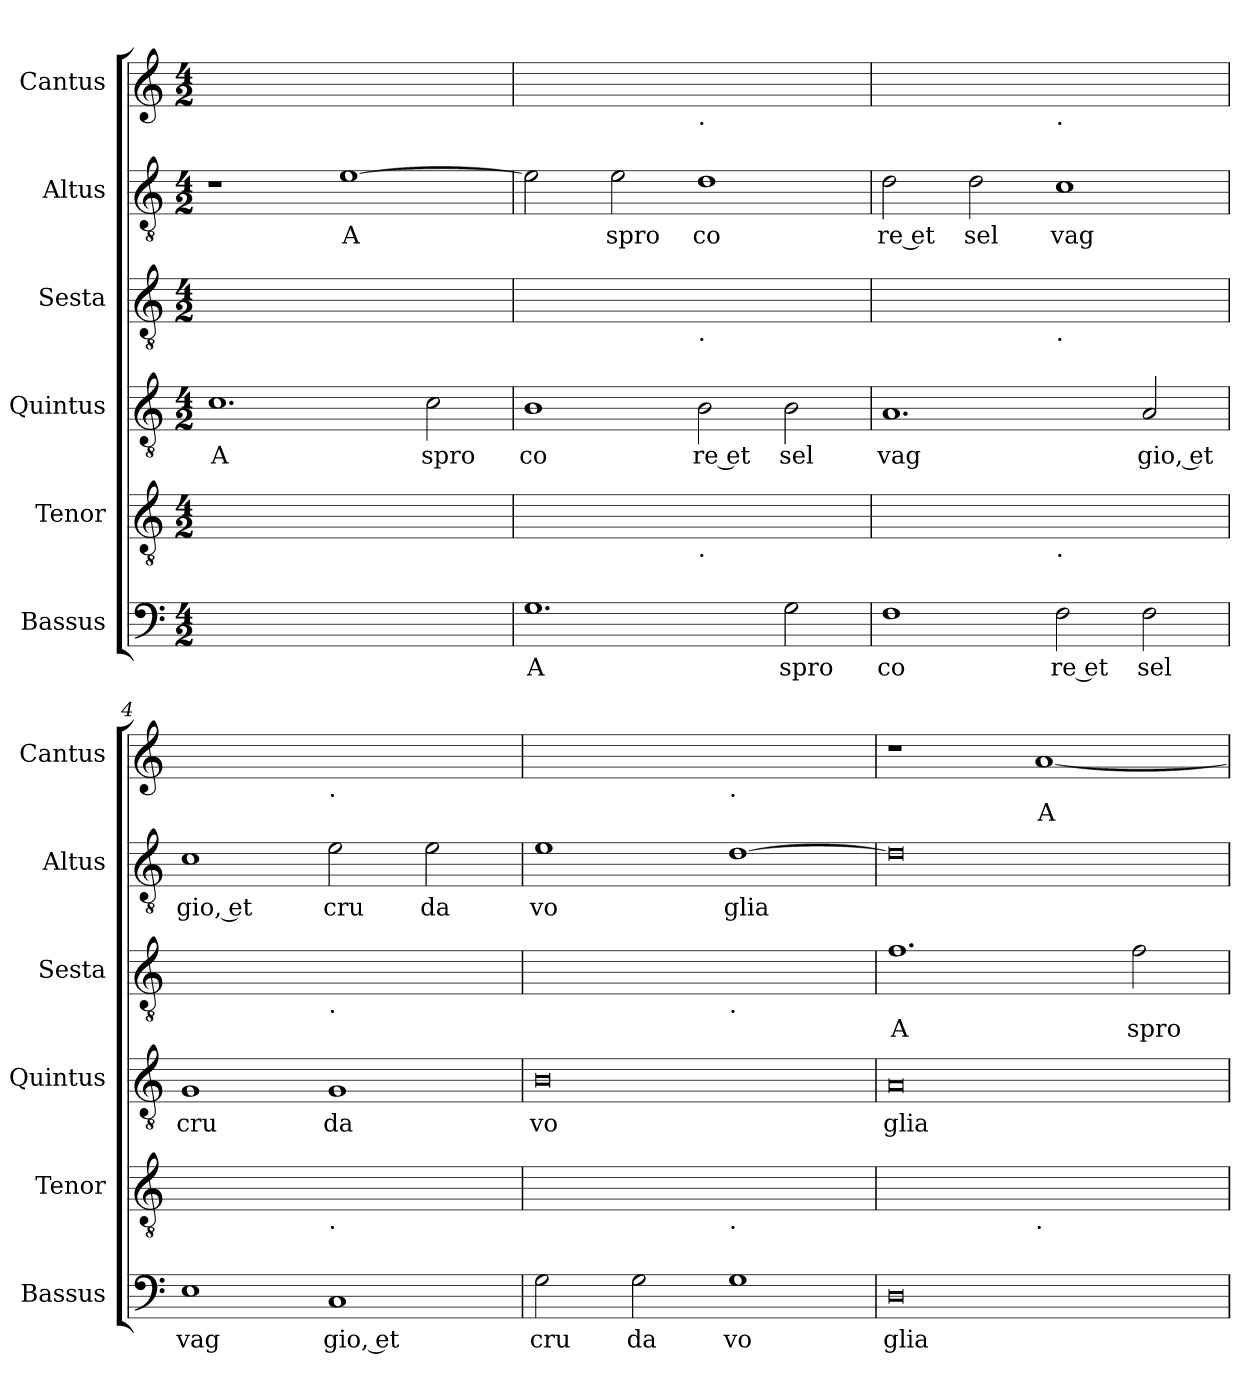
**kern	**text	**kern	**kern	**text	**kern	**text	**kern	**text	**kern	**text
*part6	*part6	*part5	*part4	*part4	*part3	*part3	*part2	*part2	*part1	*part1
*staff6	*staff6	*staff5	*staff4	*staff4	*staff3	*staff3	*staff2	*staff2	*staff1	*staff1
*I"Bassus	*	*I"Tenor	*I"Quintus	*	*I"Sesta	*	*I"Altus	*	*I"Cantus	*
*I'Bassus	*	*I'Tenor	*I'Quintus	*	*I'Sesta	*	*I'Altus	*	*I'Cantus	*
*clefF4	*	*clefGv2	*clefGv2	*	*clefGv2	*	*clefGv2	*	*clefG2	*
*k[]	*	*k[]	*k[]	*	*k[]	*	*k[]	*	*k[]	*
*M4/2	*	*M4/2	*M4/2	*	*M4/2	*	*M4/2	*	*M4/2	*
=1	=1	=1	=1	=1	=1	=1	=1	=1	=1	=1
!	!	!	!	!LO:LY:b	!	!	!	!	!	!
0ryy	.	0ryy	1.c	A	0ryy	.	1r	.	0ryy	.
!	!	!	!	!	!	!	!	!LO:LY:b	!	!
.	.	.	.	.	.	.	[1e	A	.	.
!	!	!	!	!LO:LY:b	!	!	!	!	!	!
.	.	.	2c\	spro	.	.	.	.	.	.
=2	=2	=2	=2	=2	=2	=2	=2	=2	=2	=2
!	!LO:LY:b	!	!	!LO:LY:b	!	!	!	!	!	!
*	*	*^	*	*	*^	*	*	*	*^	*
1.G	A	0ryy	1ryy	1B	co	0ryy	1ryy	.	2e\]	.	0ryy	1ryy	.
!	!	!	!	!	!	!	!	!	!	!LO:LY:b	!	!	!
.	.	.	.	.	.	.	.	.	2e\	spro	.	.	.
!	!	!	!	!	!	!	!	!	!	!	!	!LO:TX:b:t=.	!
!	!	!	!	!	!	!	!LO:TX:b:t=.	!	!	!	!	!	!
!	!	!	!LO:TX:b:t=.	!	!	!	!	!	!	!	!	!	!
!	!	!	!	!	!LO:LY:b	!	!	!	!	!LO:LY:b	!	!	!
.	.	.	1ryy	2B\	re et	.	1ryy	.	1d	co	.	1ryy	.
!	!LO:LY:b	!	!	!	!LO:LY:b	!	!	!	!	!	!	!	!
2G\	spro	.	.	2B\	sel	.	.	.	.	.	.	.	.
=3	=3	=3	=3	=3	=3	=3	=3	=3	=3	=3	=3	=3	=3
!	!LO:LY:b	!	!	!	!LO:LY:b	!	!	!	!	!LO:LY:b	!	!	!
1F	co	0ryy	1ryy	1.A	vag	0ryy	1ryy	.	2d\	re et	0ryy	1ryy	.
!	!	!	!	!	!	!	!	!	!	!LO:LY:b	!	!	!
.	.	.	.	.	.	.	.	.	2d\	sel	.	.	.
!	!	!	!	!	!	!	!	!	!	!	!	!LO:TX:b:t=.	!
!	!	!	!	!	!	!	!LO:TX:b:t=.	!	!	!	!	!	!
!	!	!	!LO:TX:b:t=.	!	!	!	!	!	!	!	!	!	!
!	!LO:LY:b	!	!	!	!	!	!	!	!	!LO:LY:b	!	!	!
2F\	re et	.	1ryy	.	.	.	1ryy	.	1c	vag	.	1ryy	.
!	!LO:LY:b	!	!	!	!LO:LY:b	!	!	!	!	!	!	!	!
2F\	sel	.	.	2A/	gio, et	.	.	.	.	.	.	.	.
=4	=4	=4	=4	=4	=4	=4	=4	=4	=4	=4	=4	=4	=4
!	!LO:LY:b	!	!	!	!LO:LY:b	!	!	!	!	!LO:LY:b	!	!	!
1E	vag	0ryy	1ryy	1G	cru	0ryy	1ryy	.	1c	gio, et	0ryy	1ryy	.
!	!	!	!	!	!	!	!	!	!	!	!	!LO:TX:b:t=.	!
!	!	!	!	!	!	!	!LO:TX:b:t=.	!	!	!	!	!	!
!	!	!	!LO:TX:b:t=.	!	!	!	!	!	!	!	!	!	!
!	!LO:LY:b	!	!	!	!LO:LY:b	!	!	!	!	!LO:LY:b	!	!	!
1C	gio, et	.	1ryy	1G	da	.	1ryy	.	2e\	cru	.	1ryy	.
!	!	!	!	!	!	!	!	!	!	!LO:LY:b	!	!	!
.	.	.	.	.	.	.	.	.	2e\	da	.	.	.
=5	=5	=5	=5	=5	=5	=5	=5	=5	=5	=5	=5	=5	=5
!	!LO:LY:b	!	!	!	!LO:LY:b	!	!	!	!	!LO:LY:b	!	!	!
2G\	cru	0ryy	1ryy	0B	vo	0ryy	1ryy	.	1e	vo	0ryy	1ryy	.
!	!LO:LY:b	!	!	!	!	!	!	!	!	!	!	!	!
2G\	da	.	.	.	.	.	.	.	.	.	.	.	.
!	!	!	!	!	!	!	!	!	!	!	!	!LO:TX:b:t=.	!
!	!	!	!	!	!	!	!LO:TX:b:t=.	!	!	!	!	!	!
!	!	!	!LO:TX:b:t=.	!	!	!	!	!	!	!	!	!	!
!	!LO:LY:b	!	!	!	!	!	!	!	!	!LO:LY:b	!	!	!
1G	vo	.	1ryy	.	.	.	1ryy	.	[1d	glia	.	1ryy	.
=6	=6	=6	=6	=6	=6	=6	=6	=6	=6	=6	=6	=6	=6
!	!LO:LY:b	!	!	!	!LO:LY:b	!	!	!LO:LY:b	!	!	!	!	!
*	*	*	*	*	*	*v	*v	*	*	*	*v	*v	*
0D	glia	0ryy	1ryy	0A	glia	1.f	A	0d]	.	1r	.
!	!	!	!LO:TX:b:t=.	!	!	!	!	!	!	!	!
!	!	!	!	!	!	!	!	!	!	!	!LO:LY:b
.	.	.	1ryy	.	.	.	.	.	.	[1a	A
!	!	!	!	!	!	!	!LO:LY:b	!	!	!	!
.	.	.	.	.	.	2f\	-spro	.	.	.	.
*	*	*v	*v	*	*	*	*	*	*	*	*
=	=	=	=	=	=	=	=	=	=	=
*-	*-	*-	*-	*-	*-	*-	*-	*-	*-	*-
